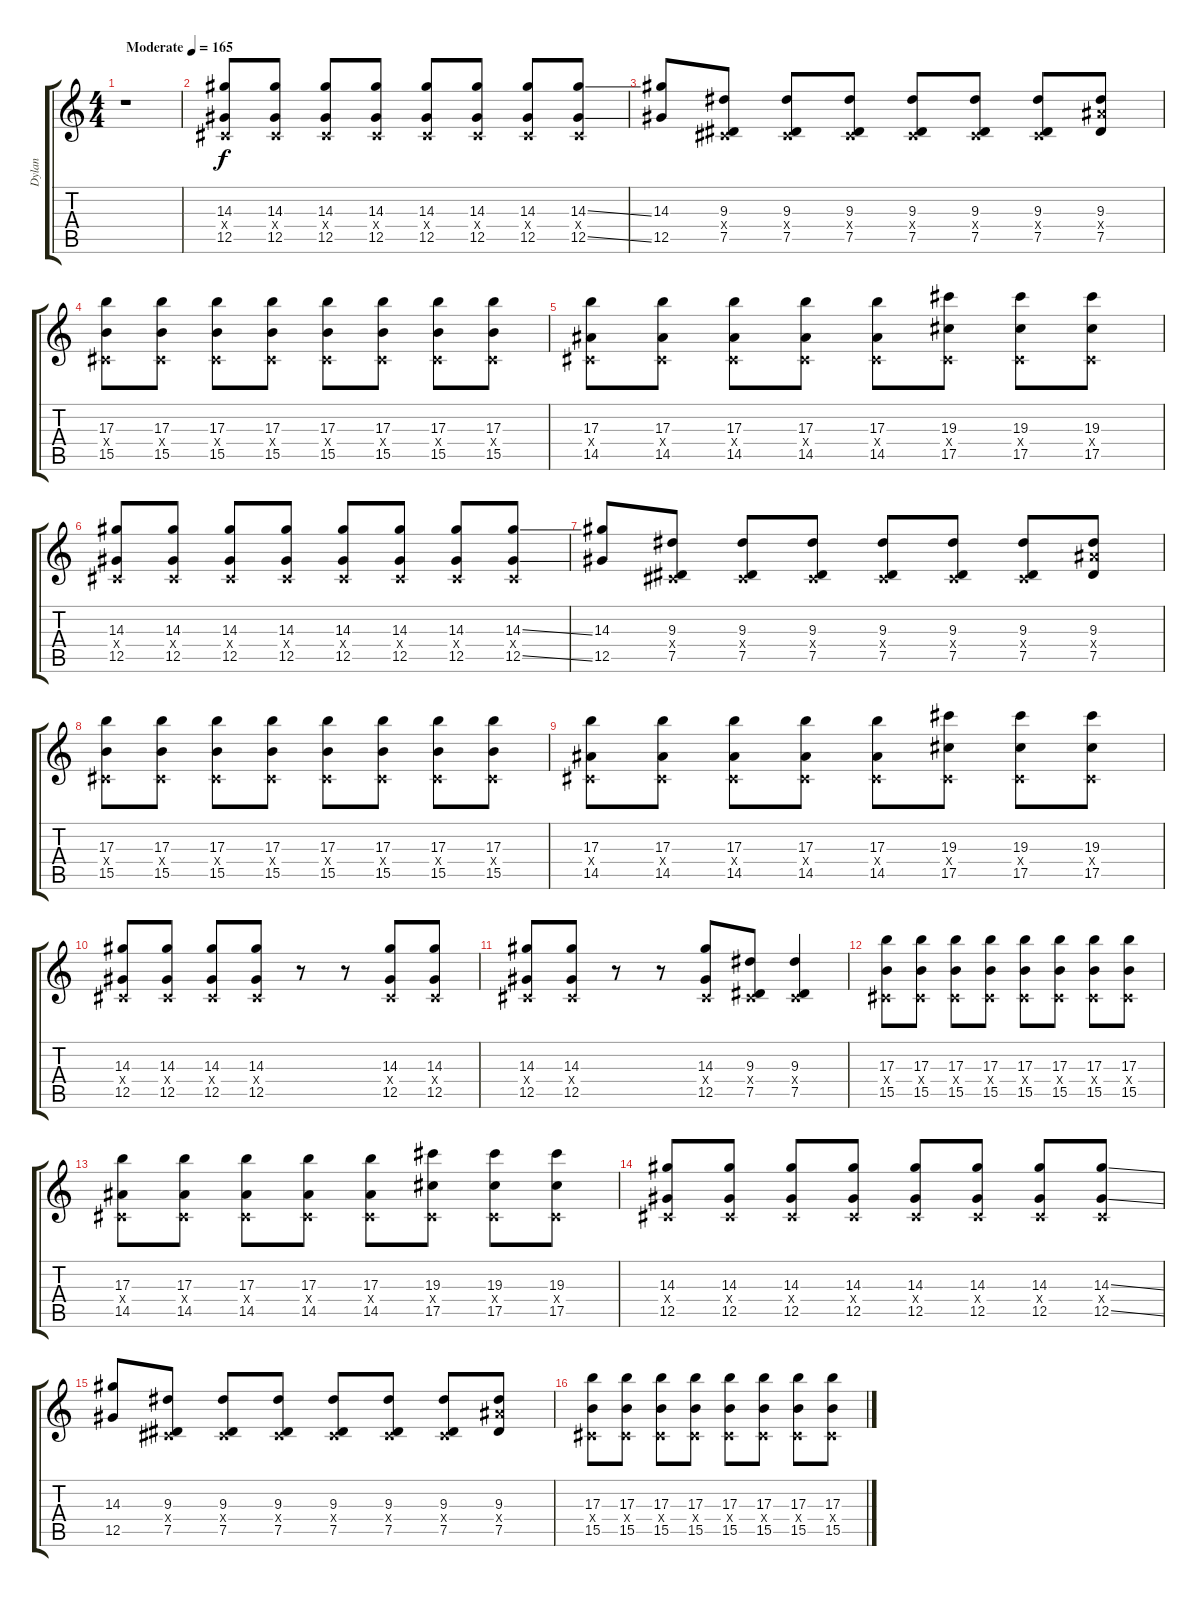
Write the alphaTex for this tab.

\track ("Dylan" "Dylan") {instrument distortionguitar}
\staff {score tabs}
\tuning (Eb4 Bb3 Gb3 Db3 Ab2 Db2) {hide}
\ts (4 4)
\tempo (165 "Moderate")
\clef g2
\ks c
r.1{dy f instrument distortionguitar} |
(14.3 0.4{x} 12.5).8 (14.3 0.4{x} 12.5).8 (14.3 0.4{x} 12.5).8 (14.3 0.4{x} 12.5).8 (14.3 0.4{x} 12.5).8 (14.3 0.4{x} 12.5).8 (14.3 0.4{x} 12.5).8 (14.3{ss} 0.4{x} 12.5{ss}).8 |
(14.3 12.5).8 (9.3 0.4{x} 7.5).8 (9.3 0.4{x} 7.5).8 (9.3 0.4{x} 7.5).8 (9.3 0.4{x} 7.5).8 (9.3 0.4{x} 7.5).8 (9.3 0.4{x} 7.5).8 (9.3 9.4{x} 7.5).8 |
(17.3 0.4{x} 15.5).8 (17.3 0.4{x} 15.5).8 (17.3 0.4{x} 15.5).8 (17.3 0.4{x} 15.5).8 (17.3 0.4{x} 15.5).8 (17.3 0.4{x} 15.5).8 (17.3 0.4{x} 15.5).8 (17.3 0.4{x} 15.5).8 |
(17.3 0.4{x} 14.5).8 (17.3 0.4{x} 14.5).8 (17.3 0.4{x} 14.5).8 (17.3 0.4{x} 14.5).8 (17.3 0.4{x} 14.5).8 (19.3 0.4{x} 17.5).8 (19.3 0.4{x} 17.5).8 (19.3 0.4{x} 17.5).8 |
(14.3 0.4{x} 12.5).8 (14.3 0.4{x} 12.5).8 (14.3 0.4{x} 12.5).8 (14.3 0.4{x} 12.5).8 (14.3 0.4{x} 12.5).8 (14.3 0.4{x} 12.5).8 (14.3 0.4{x} 12.5).8 (14.3{ss} 0.4{x} 12.5{ss}).8 |
(14.3 12.5).8 (9.3 0.4{x} 7.5).8 (9.3 0.4{x} 7.5).8 (9.3 0.4{x} 7.5).8 (9.3 0.4{x} 7.5).8 (9.3 0.4{x} 7.5).8 (9.3 0.4{x} 7.5).8 (9.3 9.4{x} 7.5).8 |
(17.3 0.4{x} 15.5).8 (17.3 0.4{x} 15.5).8 (17.3 0.4{x} 15.5).8 (17.3 0.4{x} 15.5).8 (17.3 0.4{x} 15.5).8 (17.3 0.4{x} 15.5).8 (17.3 0.4{x} 15.5).8 (17.3 0.4{x} 15.5).8 |
(17.3 0.4{x} 14.5).8 (17.3 0.4{x} 14.5).8 (17.3 0.4{x} 14.5).8 (17.3 0.4{x} 14.5).8 (17.3 0.4{x} 14.5).8 (19.3 0.4{x} 17.5).8 (19.3 0.4{x} 17.5).8 (19.3 0.4{x} 17.5).8 |
(14.3 0.4{x} 12.5).8 (14.3 0.4{x} 12.5).8 (14.3 0.4{x} 12.5).8 (14.3 0.4{x} 12.5).8 r.8 r.8 (14.3 0.4{x} 12.5).8 (14.3 0.4{x} 12.5).8 |
(14.3 0.4{x} 12.5).8 (14.3 0.4{x} 12.5).8 r.8 r.8 (14.3 0.4{x} 12.5).8 (9.3 0.4{x} 7.5).8 (9.3 0.4{x} 7.5).4 |
(17.3 0.4{x} 15.5).8 (17.3 0.4{x} 15.5).8 (17.3 0.4{x} 15.5).8 (17.3 0.4{x} 15.5).8 (17.3 0.4{x} 15.5).8 (17.3 0.4{x} 15.5).8 (17.3 0.4{x} 15.5).8 (17.3 0.4{x} 15.5).8 |
(17.3 0.4{x} 14.5).8 (17.3 0.4{x} 14.5).8 (17.3 0.4{x} 14.5).8 (17.3 0.4{x} 14.5).8 (17.3 0.4{x} 14.5).8 (19.3 0.4{x} 17.5).8 (19.3 0.4{x} 17.5).8 (19.3 0.4{x} 17.5).8 |
(14.3 0.4{x} 12.5).8 (14.3 0.4{x} 12.5).8 (14.3 0.4{x} 12.5).8 (14.3 0.4{x} 12.5).8 (14.3 0.4{x} 12.5).8 (14.3 0.4{x} 12.5).8 (14.3 0.4{x} 12.5).8 (14.3{ss} 0.4{x} 12.5{ss}).8 |
(14.3 12.5).8 (9.3 0.4{x} 7.5).8 (9.3 0.4{x} 7.5).8 (9.3 0.4{x} 7.5).8 (9.3 0.4{x} 7.5).8 (9.3 0.4{x} 7.5).8 (9.3 0.4{x} 7.5).8 (9.3 9.4{x} 7.5).8 |
(17.3 0.4{x} 15.5).8 (17.3 0.4{x} 15.5).8 (17.3 0.4{x} 15.5).8 (17.3 0.4{x} 15.5).8 (17.3 0.4{x} 15.5).8 (17.3 0.4{x} 15.5).8 (17.3 0.4{x} 15.5).8 (17.3 0.4{x} 15.5).8
